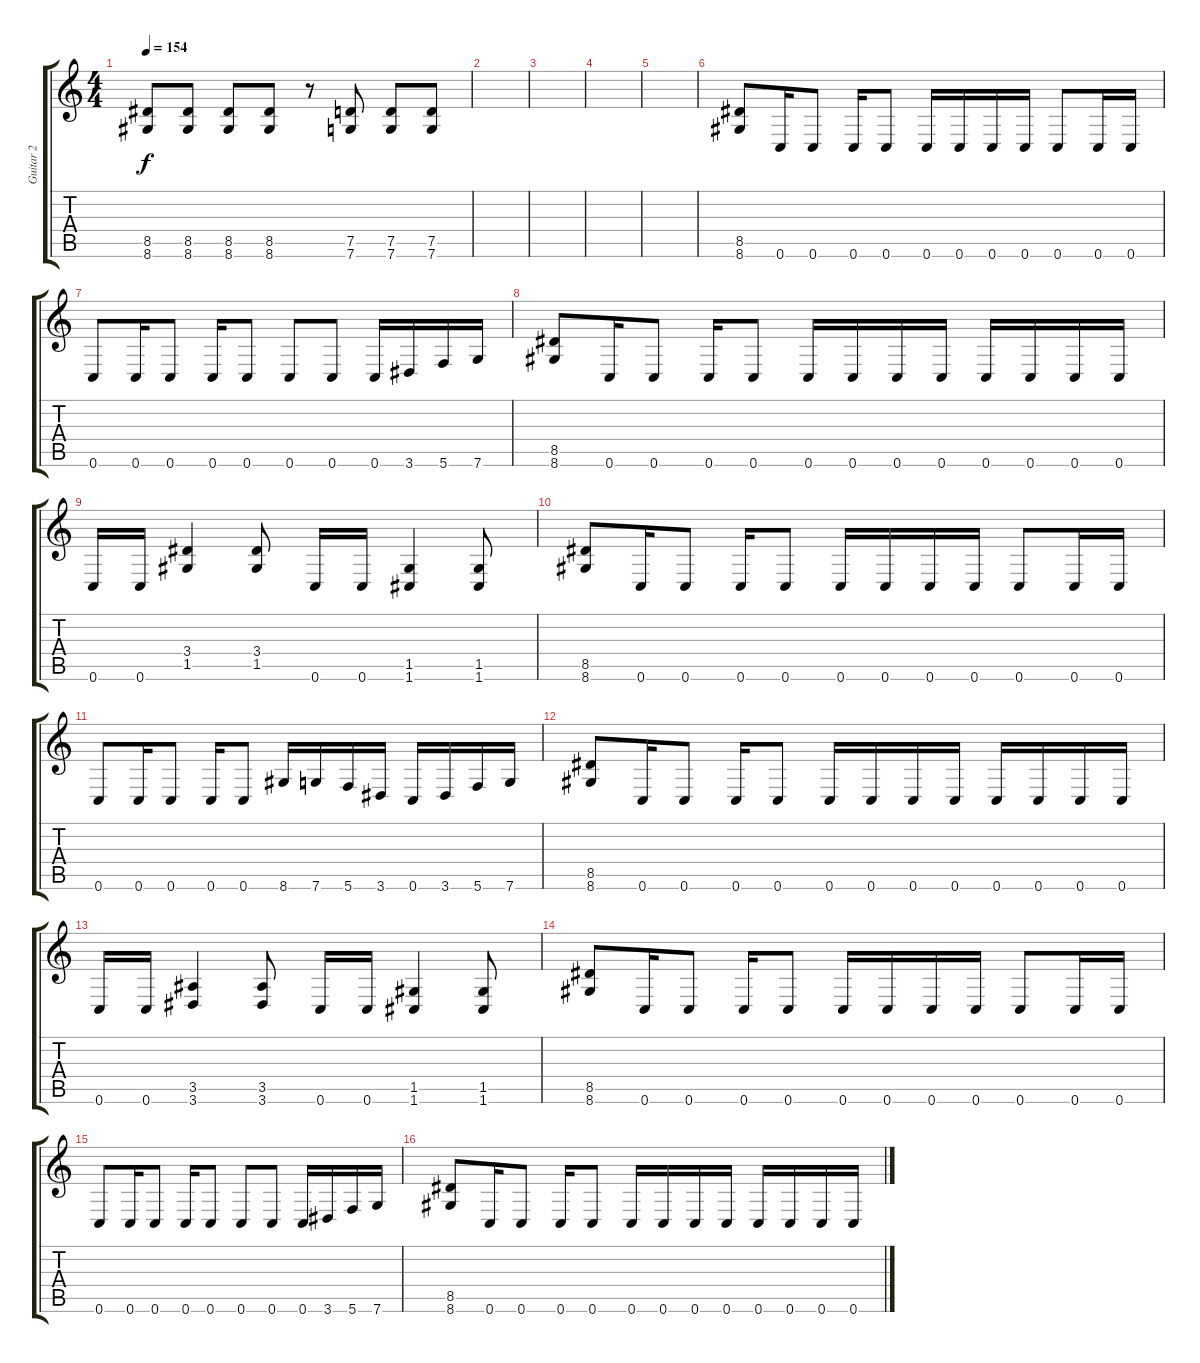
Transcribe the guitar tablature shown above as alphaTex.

\track ("Guitar 2" "Guitar 2") {instrument distortionguitar bank 255}
\staff {score tabs}
\tuning (D4 A3 F3 C3 G2 C2) {hide}
\ts (4 4)
\tempo 154
\clef g2
\ks c
(8.5 8.6).8{dy f} (8.5 8.6).8 (8.5 8.6).8 (8.5 8.6).8 r.8 (7.5 7.6).8 (7.5 7.6).8 (7.5 7.6).8 |
|
|
|
|
(8.5 8.6).8 0.6.16 0.6.8 0.6.16 0.6.8 0.6.16 0.6.16 0.6.16 0.6.16 0.6.8 0.6.16 0.6.16 |
0.6.8 0.6.16 0.6.8 0.6.16 0.6.8 0.6.8 0.6.8 0.6.16 3.6.16 5.6.16 7.6.16 |
(8.5 8.6).8 0.6.16 0.6.8 0.6.16 0.6.8 0.6.16 0.6.16 0.6.16 0.6.16 0.6.16 0.6.16 0.6.16 0.6.16 |
0.6.16 0.6.16 (3.4 1.5).4 (3.4 1.5).8 0.6.16 0.6.16 (1.5 1.6).4 (1.5 1.6).8 |
(8.5 8.6).8 0.6.16 0.6.8 0.6.16 0.6.8 0.6.16 0.6.16 0.6.16 0.6.16 0.6.8 0.6.16 0.6.16 |
0.6.8 0.6.16 0.6.8 0.6.16 0.6.8 8.6.16 7.6.16 5.6.16 3.6.16 0.6.16 3.6.16 5.6.16 7.6.16 |
(8.5 8.6).8 0.6.16 0.6.8 0.6.16 0.6.8 0.6.16 0.6.16 0.6.16 0.6.16 0.6.16 0.6.16 0.6.16 0.6.16 |
0.6.16 0.6.16 (3.5 3.6).4 (3.5 3.6).8 0.6.16 0.6.16 (1.5 1.6).4 (1.5 1.6).8 |
(8.5 8.6).8 0.6.16 0.6.8 0.6.16 0.6.8 0.6.16 0.6.16 0.6.16 0.6.16 0.6.8 0.6.16 0.6.16 |
0.6.8 0.6.16 0.6.8 0.6.16 0.6.8 0.6.8 0.6.8 0.6.16 3.6.16 5.6.16 7.6.16 |
(8.5 8.6).8 0.6.16 0.6.8 0.6.16 0.6.8 0.6.16 0.6.16 0.6.16 0.6.16 0.6.16 0.6.16 0.6.16 0.6.16
